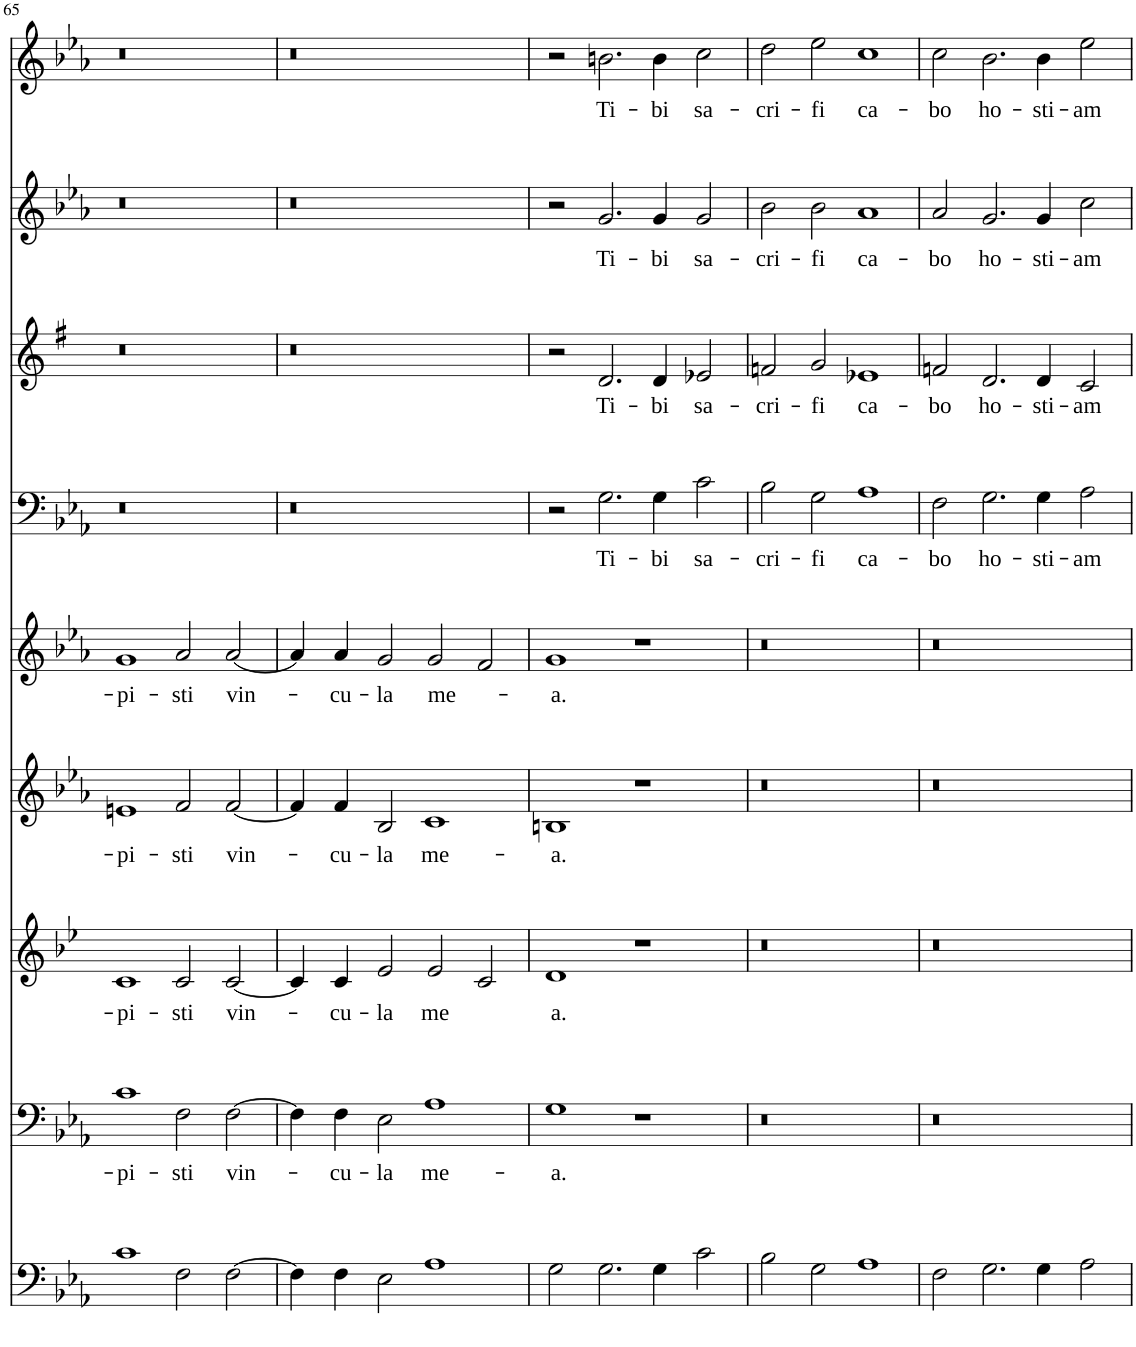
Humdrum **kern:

**kern	**kern	**text	**kern	**text	**kern	**text	**kern	**text	**kern	**text	**kern	**text	**kern	**text	**kern	**text
*part9	*part8	*part8	*part7	*part7	*part6	*part6	*part5	*part5	*part4	*part4	*part3	*part3	*part2	*part2	*part1	*part1
*staff9	*staff8	*staff8	*staff7	*staff7	*staff6	*staff6	*staff5	*staff5	*staff4	*staff4	*staff3	*staff3	*staff2	*staff2	*staff1	*staff1
*I"Violoncello	*I"Bass	*	*I"Tenor	*	*I"Tenor	*	*I"Soprano	*	*I"Bass	*	*I"Tenor	*	*I"Alto	*	*I"Soprano	*
!!LO:PB:g=z
*clefF4	*clefF4	*	*clefG2	*	*clefG2	*	*clefG2	*	*clefF4	*	*clefG2	*	*clefG2	*	*clefG2	*
*k[b-e-a-]	*k[b-e-a-]	*	*k[b-e-]	*	*k[b-e-a-]	*	*k[b-e-a-]	*	*k[b-e-a-]	*	*k[f#]	*	*k[b-e-a-]	*	*k[b-e-a-]	*
*M4/2	*M4/2	*	*M4/2	*	*M4/2	*	*M4/2	*	*M4/2	*	*M4/2	*	*M4/2	*	*M4/2	*
=65	=65	=65	=65	=65	=65	=65	=65	=65	=65	=65	=65	=65	=65	=65	=65	=65
!	!	!LO:LY:b	!	!LO:LY:b	!	!LO:LY:b	!	!LO:LY:b	!	!	!	!	!	!	!	!
1c	1c	-pi-	1c	-pi-	1en	-pi-	1g	-pi-	0r	.	0r	.	0r	.	0r	.
!	!	!LO:LY:b	!	!LO:LY:b	!	!LO:LY:b	!	!LO:LY:b	!	!	!	!	!	!	!	!
2F\	2F\	-sti	2c/	-sti	2f/	-sti	2a-/	-sti	.	.	.	.	.	.	.	.
!	!	!LO:LY:b	!	!LO:LY:b	!	!LO:LY:b	!	!LO:LY:b	!	!	!	!	!	!	!	!
[2F\	[2F\	vin-	[2c/	vin-	[2f/	vin-	[2a-/	vin-	.	.	.	.	.	.	.	.
=66	=66	=66	=66	=66	=66	=66	=66	=66	=66	=66	=66	=66	=66	=66	=66	=66
4F\]	4F\]	.	4c/]	.	4f/]	.	4a-/]	.	0r	.	0r	.	0r	.	0r	.
!	!	!LO:LY:b	!	!LO:LY:b	!	!LO:LY:b	!	!LO:LY:b	!	!	!	!	!	!	!	!
4F\	4F\	-cu-	4c/	-cu-	4f/	-cu-	4a-/	-cu-	.	.	.	.	.	.	.	.
!	!	!LO:LY:b	!	!LO:LY:b	!	!LO:LY:b	!	!LO:LY:b	!	!	!	!	!	!	!	!
2E-\	2E-\	-la	2e-/	-la	2B-/	-la	2g/	-la	.	.	.	.	.	.	.	.
!	!	!LO:LY:b	!	!LO:LY:b	!	!LO:LY:b	!	!LO:LY:b	!	!	!	!	!	!	!	!
1A-	1A-	me-	2e-/	me	1c	me-	2g/	me-	.	.	.	.	.	.	.	.
.	.	.	2c/	.	.	.	2f/	.	.	.	.	.	.	.	.	.
=67	=67	=67	=67	=67	=67	=67	=67	=67	=67	=67	=67	=67	=67	=67	=67	=67
!	!	!LO:LY:b	!	!LO:LY:b	!	!LO:LY:b	!	!LO:LY:b	!	!	!	!	!	!	!	!
2G\	1G	-a.	1d	a.	1Bn	-a.	1g	-a.	2r	.	2r	.	2r	.	2r	.
!	!	!	!	!	!	!	!	!	!	!LO:LY:b	!	!LO:LY:b	!	!LO:LY:b	!	!LO:LY:b
2.G\	.	.	.	.	.	.	.	.	2.G\	Ti-	2.d/	Ti-	2.g/	Ti-	2.bn\	Ti-
.	1r	.	1r	.	1r	.	1r	.	.	.	.	.	.	.	.	.
!	!	!	!	!	!	!	!	!	!	!LO:LY:b	!	!LO:LY:b	!	!LO:LY:b	!	!LO:LY:b
4G\	.	.	.	.	.	.	.	.	4G\	-bi	4d/	-bi	4g/	-bi	4b\	-bi
!	!	!	!	!	!	!	!	!	!	!LO:LY:b	!	!LO:LY:b	!	!LO:LY:b	!	!LO:LY:b
2c\	.	.	.	.	.	.	.	.	2c\	sa-	2e-X/	sa-	2g/	sa-	2cc\	sa-
=68	=68	=68	=68	=68	=68	=68	=68	=68	=68	=68	=68	=68	=68	=68	=68	=68
!	!	!	!	!	!	!	!	!	!	!LO:LY:b	!	!LO:LY:b	!	!LO:LY:b	!	!LO:LY:b
2B-\	0r	.	0r	.	0r	.	0r	.	2B-\	-cri-	2fn/	-cri-	2b-\	-cri-	2dd\	-cri-
!	!	!	!	!	!	!	!	!	!	!LO:LY:b	!	!LO:LY:b	!	!LO:LY:b	!	!LO:LY:b
2G\	.	.	.	.	.	.	.	.	2G\	-fi	2g/	-fi	2b-\	-fi	2ee-\	-fi
!	!	!	!	!	!	!	!	!	!	!LO:LY:b	!	!LO:LY:b	!	!LO:LY:b	!	!LO:LY:b
1A-	.	.	.	.	.	.	.	.	1A-	ca-	1e-X	ca-	1a-	ca-	1cc	ca-
=69	=69	=69	=69	=69	=69	=69	=69	=69	=69	=69	=69	=69	=69	=69	=69	=69
!	!	!	!	!	!	!	!	!	!	!LO:LY:b	!	!LO:LY:b	!	!LO:LY:b	!	!LO:LY:b
2F\	0r	.	0r	.	0r	.	0r	.	2F\	-bo	2fn/	-bo	2a-/	-bo	2cc\	-bo
!	!	!	!	!	!	!	!	!	!	!LO:LY:b	!	!LO:LY:b	!	!LO:LY:b	!	!LO:LY:b
2.G\	.	.	.	.	.	.	.	.	2.G\	ho-	2.d/	ho-	2.g/	ho-	2.b-\	ho-
!	!	!	!	!	!	!	!	!	!	!LO:LY:b	!	!LO:LY:b	!	!LO:LY:b	!	!LO:LY:b
4G\	.	.	.	.	.	.	.	.	4G\	-sti-	4d/	-sti-	4g/	-sti-	4b-\	-sti-
!	!	!	!	!	!	!	!	!	!	!LO:LY:b	!	!LO:LY:b	!	!LO:LY:b	!	!LO:LY:b
2A-\	.	.	.	.	.	.	.	.	2A-\	-am	2c/	-am	2cc\	-am	2ee-\	-am
=	=	=	=	=	=	=	=	=	=	=	=	=	=	=	=	=
*-	*-	*-	*-	*-	*-	*-	*-	*-	*-	*-	*-	*-	*-	*-	*-	*-
